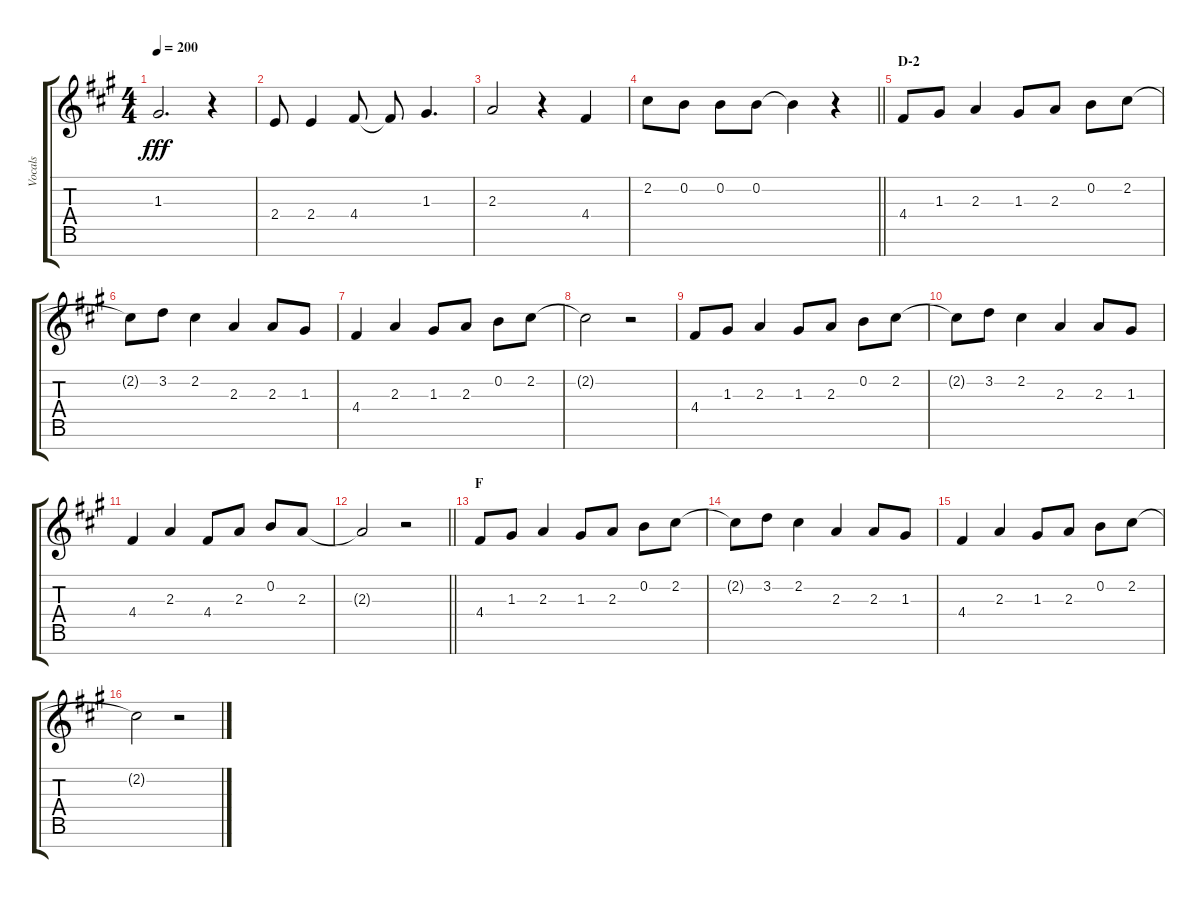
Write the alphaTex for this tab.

\track ("Vocals" "Vocals") {instrument voiceoohs}
\staff {score tabs}
\tuning (E5 B4 G4 D4 A3 E3 B2) {hide}
\ts (4 4)
\tempo 200
\clef g2
\ks a
1.3.2{d dy fff} r.4 |
2.4.8 2.4.4 4.4.8 4.4{t}.8 1.3.4{d} |
2.3.2 r.4 4.4.4 |
\barLineRight lightlight
2.2.8 0.2.8 0.2.8 0.2.8 0.2{t}.4 r.4 |
\section ("" "D-2")
4.4.8 1.3.8 2.3.4 1.3.8 2.3.8 0.2.8 2.2.8 |
2.2{t}.8 3.2.8 2.2.4 2.3.4 2.3.8 1.3.8 |
4.4.4 2.3.4 1.3.8 2.3.8 0.2.8 2.2.8 |
2.2{t}.2 r.2 |
4.4.8 1.3.8 2.3.4 1.3.8 2.3.8 0.2.8 2.2.8 |
2.2{t}.8 3.2.8 2.2.4 2.3.4 2.3.8 1.3.8 |
4.4.4 2.3.4 4.4.8 2.3.8 0.2.8 2.3.8 |
\barLineRight lightlight
2.3{t}.2 r.2 |
\section ("" "F")
4.4.8 1.3.8 2.3.4 1.3.8 2.3.8 0.2.8 2.2.8 |
2.2{t}.8 3.2.8 2.2.4 2.3.4 2.3.8 1.3.8 |
4.4.4 2.3.4 1.3.8 2.3.8 0.2.8 2.2.8 |
2.2{t}.2 r.2
